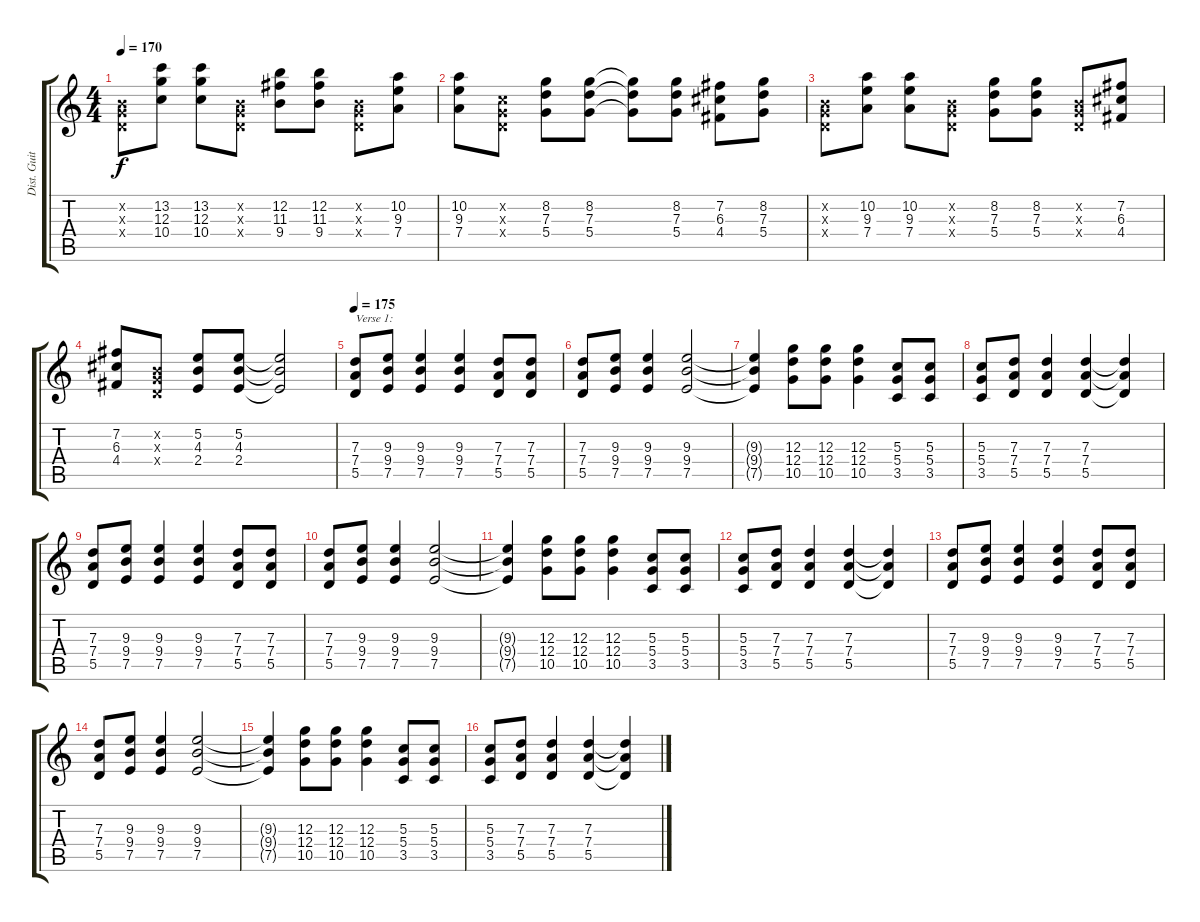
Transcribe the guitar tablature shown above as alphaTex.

\track ("Dist. Guitar 1" "Dist. Guit") {instrument distortionguitar}
\staff {score tabs}
\tuning (E4 B3 G3 D3 A2 E2) {hide}
\ts (4 4)
\tempo 170
\clef g2
\ks c
(0.2{x} 0.3{x} 0.4{x}).8{dy f} (13.2 12.3 10.4).8 (13.2 12.3 10.4).8 (0.2{x} 0.3{x} 0.4{x}).8 (12.2 11.3 9.4).8 (12.2 11.3 9.4).8 (0.2{x} 0.3{x} 0.4{x}).8 (10.2 9.3 7.4).8 |
(10.2 9.3 7.4).8 (1.2{x} 0.3{x} 0.4{x}).8 (8.2 7.3 5.4).8 (8.2 7.3 5.4).8 (8.2{t} 7.3{t} 5.4{t}).8 (8.2 7.3 5.4).8 (7.2 6.3 4.4).8 (8.2 7.3 5.4).8 |
(0.2{x} 0.3{x} 0.4{x}).8 (10.2 9.3 7.4).8 (10.2 9.3 7.4).8 (0.2{x} 0.3{x} 0.4{x}).8 (8.2 7.3 5.4).8 (8.2 7.3 5.4).8 (0.2{x} 0.3{x} 0.4{x}).8 (7.2 6.3 4.4).8 |
(7.2 6.3 4.4).8 (0.2{x} 0.3{x} 0.4{x}).8 (5.2 4.3 2.4).8 (5.2 4.3 2.4).8 (5.2{t} 4.3{t} 2.4{t}).2 |
\tempo 175
(7.3 7.4 5.5).8{txt "Verse 1:" volume 10 instrument distortionguitar} (9.3 9.4 7.5).8 (9.3 9.4 7.5).4 (9.3 9.4 7.5).4 (7.3 7.4 5.5).8 (7.3 7.4 5.5).8 |
(7.3 7.4 5.5).8 (9.3 9.4 7.5).8 (9.3 9.4 7.5).4 (9.3 9.4 7.5).2 |
(9.3{t} 9.4{t} 7.5{t}).4 (12.3 12.4 10.5).8 (12.3 12.4 10.5).8 (12.3 12.4 10.5).4 (5.3 5.4 3.5).8 (5.3 5.4 3.5).8 |
(5.3 5.4 3.5).8 (7.3 7.4 5.5).8 (7.3 7.4 5.5).4 (7.3 7.4 5.5).4 (7.3{t} 7.4{t} 5.5{t}).4 |
(7.3 7.4 5.5).8 (9.3 9.4 7.5).8 (9.3 9.4 7.5).4 (9.3 9.4 7.5).4 (7.3 7.4 5.5).8 (7.3 7.4 5.5).8 |
(7.3 7.4 5.5).8 (9.3 9.4 7.5).8 (9.3 9.4 7.5).4 (9.3 9.4 7.5).2 |
(9.3{t} 9.4{t} 7.5{t}).4 (12.3 12.4 10.5).8 (12.3 12.4 10.5).8 (12.3 12.4 10.5).4 (5.3 5.4 3.5).8 (5.3 5.4 3.5).8 |
(5.3 5.4 3.5).8 (7.3 7.4 5.5).8 (7.3 7.4 5.5).4 (7.3 7.4 5.5).4 (7.3{t} 7.4{t} 5.5{t}).4 |
(7.3 7.4 5.5).8 (9.3 9.4 7.5).8 (9.3 9.4 7.5).4 (9.3 9.4 7.5).4 (7.3 7.4 5.5).8 (7.3 7.4 5.5).8 |
(7.3 7.4 5.5).8 (9.3 9.4 7.5).8 (9.3 9.4 7.5).4 (9.3 9.4 7.5).2 |
(9.3{t} 9.4{t} 7.5{t}).4 (12.3 12.4 10.5).8 (12.3 12.4 10.5).8 (12.3 12.4 10.5).4 (5.3 5.4 3.5).8 (5.3 5.4 3.5).8 |
(5.3 5.4 3.5).8 (7.3 7.4 5.5).8 (7.3 7.4 5.5).4 (7.3 7.4 5.5).4 (7.3{t} 7.4{t} 5.5{t}).4
